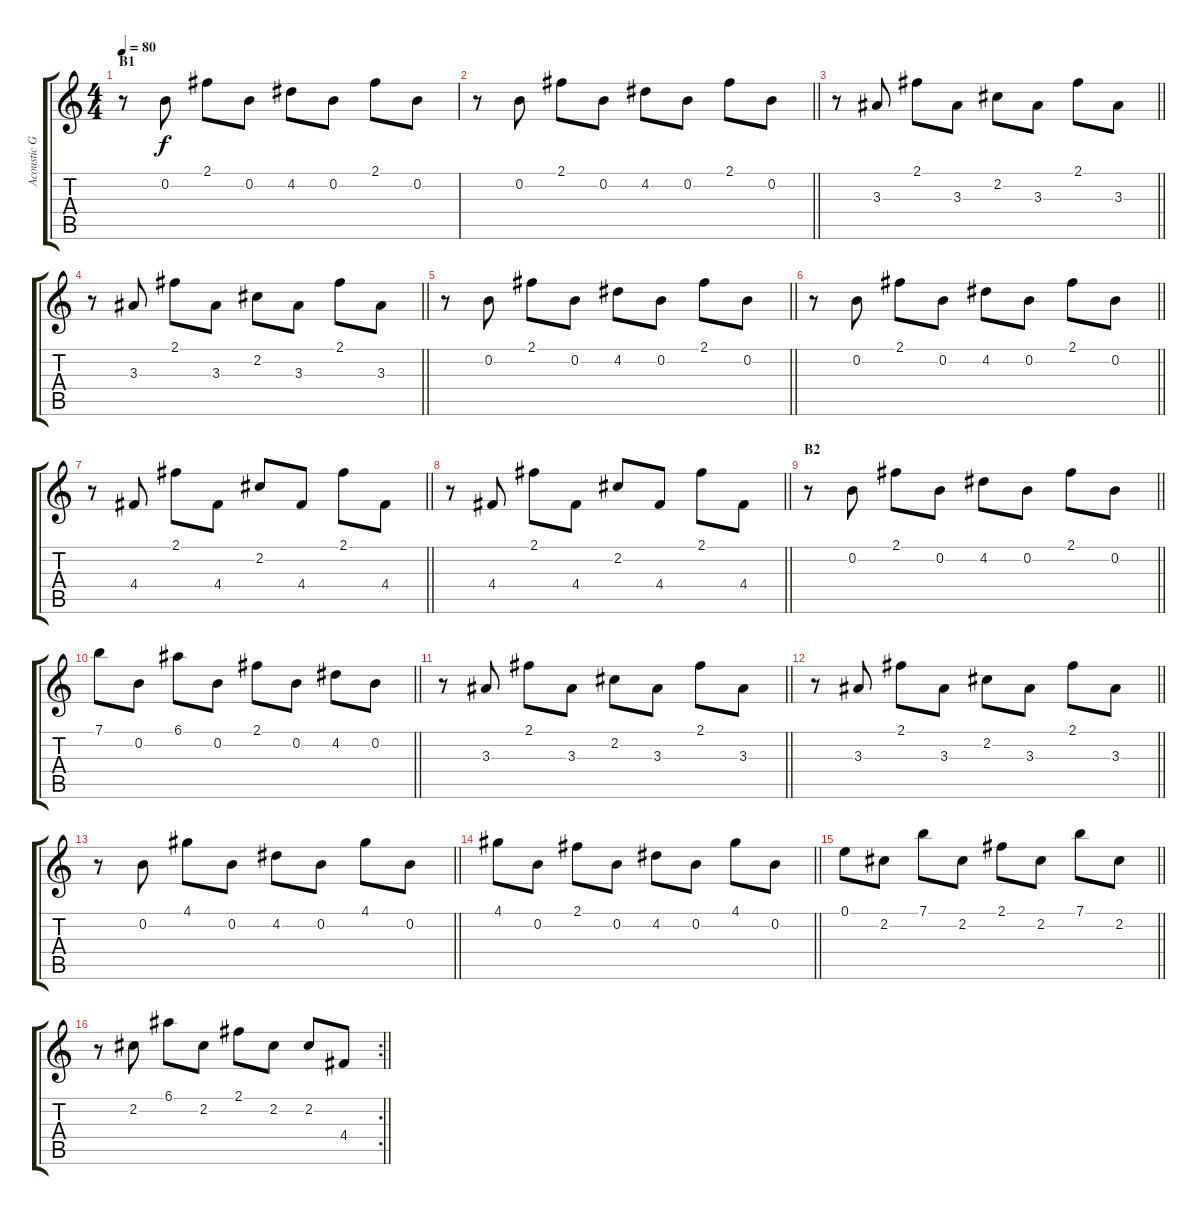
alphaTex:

\track ("Acoustic Guitar" "Acoustic G") {instrument acousticguitarsteel}
\staff {score tabs}
\tuning (E4 B3 G3 D3 A2 E2) {hide}
\ts (4 4)
\section ("" "B1")
\tempo 80
\clef g2
\ks c
r.8{dy f} 0.2.8 2.1.8 0.2.8 4.2.8 0.2.8 2.1.8 0.2.8 |
\barLineRight lightlight
r.8 0.2.8 2.1.8 0.2.8 4.2.8 0.2.8 2.1.8 0.2.8 |
\barLineRight lightlight
r.8 3.3.8 2.1.8 3.3.8 2.2.8 3.3.8 2.1.8 3.3.8 |
\barLineRight lightlight
r.8 3.3.8 2.1.8 3.3.8 2.2.8 3.3.8 2.1.8 3.3.8 |
\barLineRight lightlight
r.8 0.2.8 2.1.8 0.2.8 4.2.8 0.2.8 2.1.8 0.2.8 |
\barLineRight lightlight
r.8 0.2.8 2.1.8 0.2.8 4.2.8 0.2.8 2.1.8 0.2.8 |
\barLineRight lightlight
r.8 4.4.8 2.1.8 4.4.8 2.2.8 4.4.8 2.1.8 4.4.8 |
\barLineRight lightlight
r.8 4.4.8 2.1.8 4.4.8 2.2.8 4.4.8 2.1.8 4.4.8 |
\section ("" "B2")
\barLineRight lightlight
r.8 0.2.8 2.1.8 0.2.8 4.2.8 0.2.8 2.1.8 0.2.8 |
\barLineRight lightlight
7.1.8 0.2.8 6.1.8 0.2.8 2.1.8 0.2.8 4.2.8 0.2.8 |
\barLineRight lightlight
r.8 3.3.8 2.1.8 3.3.8 2.2.8 3.3.8 2.1.8 3.3.8 |
\barLineRight lightlight
r.8 3.3.8 2.1.8 3.3.8 2.2.8 3.3.8 2.1.8 3.3.8 |
\barLineRight lightlight
r.8 0.2.8 4.1.8 0.2.8 4.2.8 0.2.8 4.1.8 0.2.8 |
\barLineRight lightlight
4.1.8 0.2.8 2.1.8 0.2.8 4.2.8 0.2.8 4.1.8 0.2.8 |
\barLineRight lightlight
0.1.8 2.2.8 7.1.8 2.2.8 2.1.8 2.2.8 7.1.8 2.2.8 |
\rc 2
\barLineRight lightlight
r.8 2.2.8 6.1.8 2.2.8 2.1.8 2.2.8 2.2.8 4.4.8
